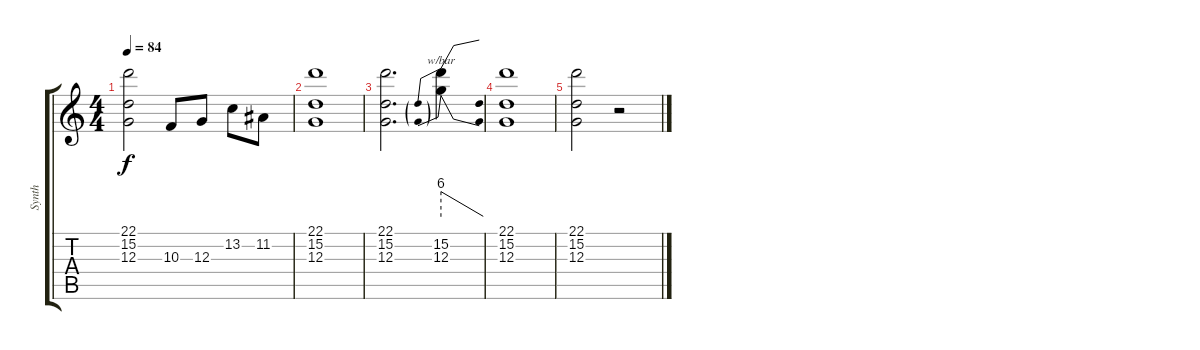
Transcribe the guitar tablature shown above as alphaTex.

\track ("Synth" "Synth") {instrument synthstrings1 bank 1}
\staff {score tabs}
\tuning (E4 B3 G3 D3 A2 E2) {hide}
\ts (4 4)
\tempo 84
\clef g2
\ks c
(22.1 15.2 12.3).2{dy f} 10.3.8 12.3.8 13.2.8 11.2.8 |
(22.1 15.2 12.3).1 |
(22.1 15.2 12.3).2{d} (15.2 12.3).4{tbe (predivedive default 0 24 60 0)} |
(22.1 15.2 12.3).1 |
(22.1 15.2 12.3).2 r.2
